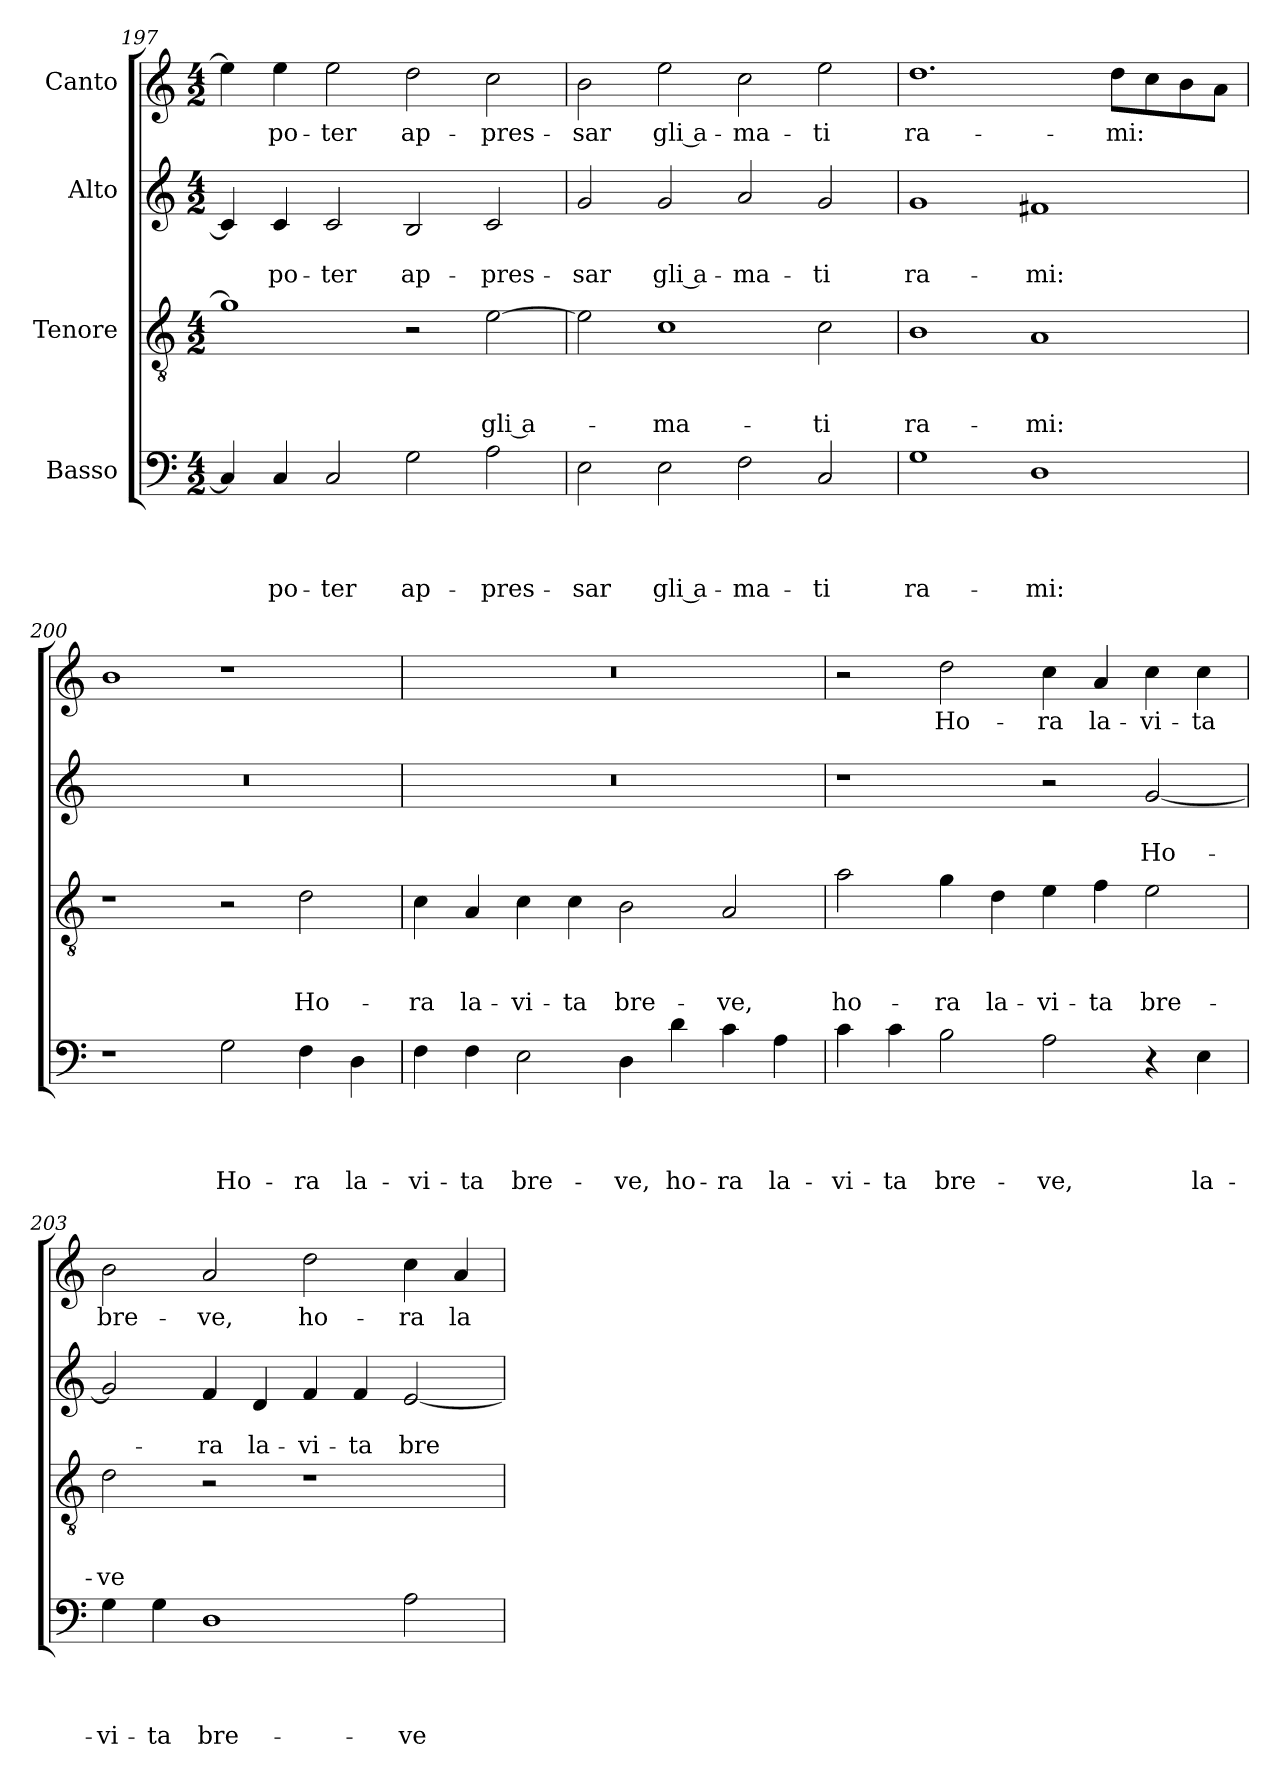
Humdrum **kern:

**kern	**text	**text	**text	**text	**kern	**text	**text	**text	**kern	**text	**text	**kern	**text
*part4	*part4	*part4	*part4	*part4	*part3	*part3	*part3	*part3	*part2	*part2	*part2	*part1	*part1
*staff4	*staff4	*staff4	*staff4	*staff4	*staff3	*staff3	*staff3	*staff3	*staff2	*staff2	*staff2	*staff1	*staff1
*I"Basso	*	*	*	*	*I"Tenore	*	*	*	*I"Alto	*	*	*I"Canto	*
*clefF4	*	*	*	*	*clefGv2	*	*	*	*clefG2	*	*	*clefG2	*
*k[]	*	*	*	*	*k[]	*	*	*	*k[]	*	*	*k[]	*
*M4/2	*	*	*	*	*M4/2	*	*	*	*M4/2	*	*	*M4/2	*
=197	=197	=197	=197	=197	=197	=197	=197	=197	=197	=197	=197	=197	=197
4C/]	.	.	.	.	1g\]	.	.	.	4c/]	.	.	4ee\]	.
4C/	.	.	.	po-	.	.	.	.	4c/	.	po-	4ee\	po-
2C/	.	.	.	-ter	.	.	.	.	2c/	.	-ter	2ee\	-ter
2G\	.	.	.	ap-	2r	.	.	.	2B/	.	ap-	2dd\	ap-
2A\	.	.	.	-pres-	[2e\	.	.	gli a-	2c/	.	-pres-	2cc\	-pres-
=198	=198	=198	=198	=198	=198	=198	=198	=198	=198	=198	=198	=198	=198
2E\	.	.	.	-sar	2e\]	.	.	.	2g/	.	-sar	2b\	-sar
2E\	.	.	.	gli a-	1c/	.	.	-ma-	2g/	.	gli a-	2ee\	gli a-
2F\	.	.	.	-ma-	.	.	.	.	2a/	.	-ma-	2cc\	-ma-
2C/	.	.	.	-ti	2c\	.	.	-ti	2g/	.	-ti	2ee\	-ti
=199	=199	=199	=199	=199	=199	=199	=199	=199	=199	=199	=199	=199	=199
1G\	.	.	.	ra-	1B\	.	.	ra-	1g/	.	ra-	1.dd\	ra-
1D\	.	.	.	-mi:	1A/	.	.	-mi:	1f#X/	.	-mi:	.	.
.	.	.	.	.	.	.	.	.	.	.	.	8dd\L	-mi:
.	.	.	.	.	.	.	.	.	.	.	.	8cc\	.
.	.	.	.	.	.	.	.	.	.	.	.	8b\	.
.	.	.	.	.	.	.	.	.	.	.	.	8a\J	.
=200	=200	=200	=200	=200	=200	=200	=200	=200	=200	=200	=200	=200	=200
1r	.	.	.	.	1r	.	.	.	0r	.	.	1b\	.
2G\	.	.	.	Ho-	2r	.	.	.	.	.	.	1r	.
4F\	.	.	.	-ra	2d\	.	.	Ho-	.	.	.	.	.
4D\	.	.	.	la-	.	.	.	.	.	.	.	.	.
=201	=201	=201	=201	=201	=201	=201	=201	=201	=201	=201	=201	=201	=201
4F\	.	.	.	vi-	4c\	.	.	-ra	0r	.	.	0r	.
4F\	.	.	.	-ta	4A/	.	.	la-	.	.	.	.	.
2E\	.	.	.	bre-	4c\	.	.	vi-	.	.	.	.	.
.	.	.	.	.	4c\	.	.	-ta	.	.	.	.	.
4D\	.	.	.	-ve,	2B\	.	.	bre-	.	.	.	.	.
4d\	.	.	.	ho-	.	.	.	.	.	.	.	.	.
4c\	.	.	.	-ra	2A/	.	.	-ve,	.	.	.	.	.
4A\	.	.	.	la-	.	.	.	.	.	.	.	.	.
=202	=202	=202	=202	=202	=202	=202	=202	=202	=202	=202	=202	=202	=202
4c\	.	.	.	vi-	2a\	.	.	ho-	1r	.	.	2r	.
4c\	.	.	.	-ta	.	.	.	.	.	.	.	.	.
2B\	.	.	.	bre-	4g\	.	.	-ra	.	.	.	2dd\	Ho-
.	.	.	.	.	4d\	.	.	la-	.	.	.	.	.
2A\	.	.	.	-ve,	4e\	.	.	vi-	2r	.	.	4cc\	-ra
.	.	.	.	.	4f\	.	.	-ta	.	.	.	4a/	la-
4r	.	.	.	.	2e\	.	.	bre-	[2g/	.	Ho-	4cc\	vi-
4E\	.	.	.	la-	.	.	.	.	.	.	.	4cc\	-ta
=203	=203	=203	=203	=203	=203	=203	=203	=203	=203	=203	=203	=203	=203
4G\	.	.	.	vi-	2d\	.	.	-ve	2g/]	.	.	2b\	bre-
4G\	.	.	.	-ta	.	.	.	.	.	.	.	.	.
1D\	.	.	.	bre-	2r	.	.	.	4f/	.	-ra	2a/	-ve,
.	.	.	.	.	.	.	.	.	4d/	.	la-	.	.
.	.	.	.	.	1r	.	.	.	4f/	.	vi-	2dd\	ho-
.	.	.	.	.	.	.	.	.	4f/	.	-ta	.	.
2A\	.	.	.	-ve	.	.	.	.	[2e/	.	bre-	4cc\	-ra
.	.	.	.	.	.	.	.	.	.	.	.	4a/	la-
=	=	=	=	=	=	=	=	=	=	=	=	=	=
*-	*-	*-	*-	*-	*-	*-	*-	*-	*-	*-	*-	*-	*-
